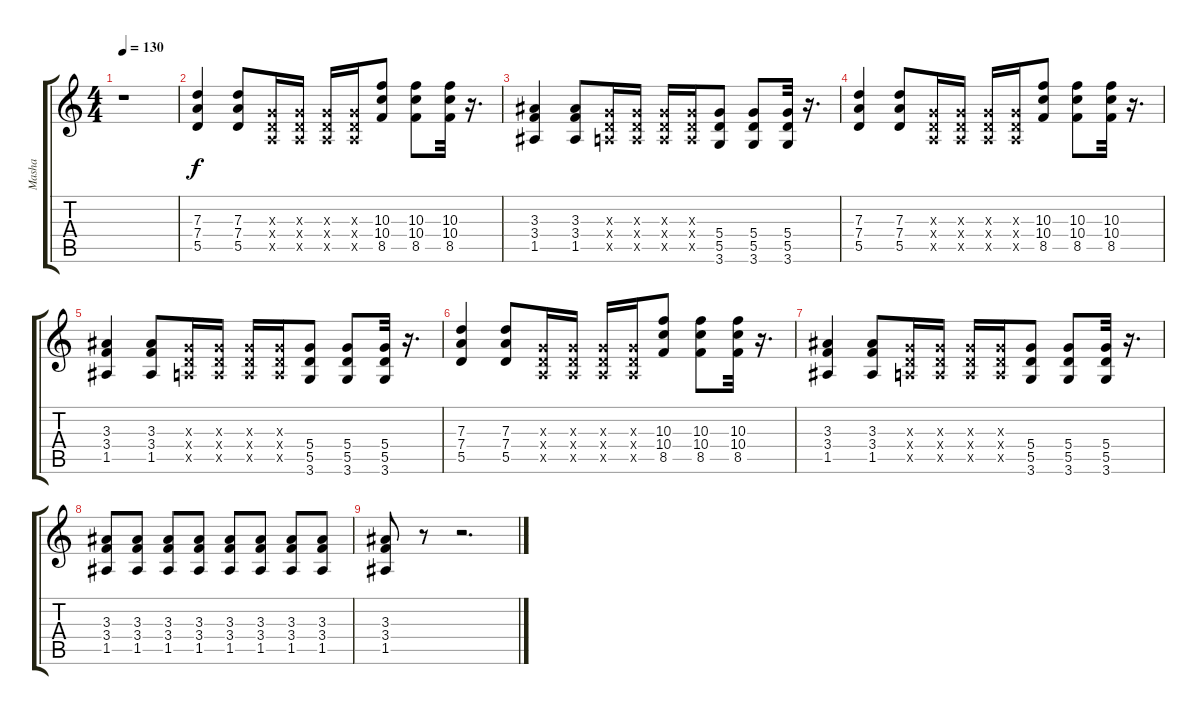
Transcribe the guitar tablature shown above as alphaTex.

\track ("Masha" "Masha") {instrument electricguitarclean}
\staff {score tabs}
\tuning (E4 B3 G3 D3 A2 E2) {hide}
\ts (4 4)
\tempo 130
\clef g2
\ks c
r.1{dy f} |
(7.3 7.4 5.5).4 (7.3 7.4 5.5).8 (0.3{x} 0.4{x} 0.5{x}).16 (0.3{x} 0.4{x} 0.5{x}).16 (0.3{x} 0.4{x} 0.5{x}).16 (0.3{x} 0.4{x} 0.5{x}).16 (10.3 10.4 8.5).8 (10.3 10.4 8.5).8 (10.3 10.4 8.5).32 r.16{d} |
(3.3 3.4 1.5).4 (3.3 3.4 1.5).8 (0.3{x} 0.4{x} 0.5{x}).16 (0.3{x} 0.4{x} 0.5{x}).16 (0.3{x} 0.4{x} 0.5{x}).16 (0.3{x} 0.4{x} 0.5{x}).16 (5.4 5.5 3.6).8 (5.4 5.5 3.6).8 (5.4 5.5 3.6).32 r.16{d} |
(7.3 7.4 5.5).4 (7.3 7.4 5.5).8 (0.3{x} 0.4{x} 0.5{x}).16 (0.3{x} 0.4{x} 0.5{x}).16 (0.3{x} 0.4{x} 0.5{x}).16 (0.3{x} 0.4{x} 0.5{x}).16 (10.3 10.4 8.5).8 (10.3 10.4 8.5).8 (10.3 10.4 8.5).32 r.16{d} |
(3.3 3.4 1.5).4 (3.3 3.4 1.5).8 (0.3{x} 0.4{x} 0.5{x}).16 (0.3{x} 0.4{x} 0.5{x}).16 (0.3{x} 0.4{x} 0.5{x}).16 (0.3{x} 0.4{x} 0.5{x}).16 (5.4 5.5 3.6).8 (5.4 5.5 3.6).8 (5.4 5.5 3.6).32 r.16{d} |
(7.3 7.4 5.5).4 (7.3 7.4 5.5).8 (0.3{x} 0.4{x} 0.5{x}).16 (0.3{x} 0.4{x} 0.5{x}).16 (0.3{x} 0.4{x} 0.5{x}).16 (0.3{x} 0.4{x} 0.5{x}).16 (10.3 10.4 8.5).8 (10.3 10.4 8.5).8 (10.3 10.4 8.5).32 r.16{d} |
(3.3 3.4 1.5).4 (3.3 3.4 1.5).8 (0.3{x} 0.4{x} 0.5{x}).16 (0.3{x} 0.4{x} 0.5{x}).16 (0.3{x} 0.4{x} 0.5{x}).16 (0.3{x} 0.4{x} 0.5{x}).16 (5.4 5.5 3.6).8 (5.4 5.5 3.6).8 (5.4 5.5 3.6).32 r.16{d} |
(3.3 3.4 1.5).8 (3.3 3.4 1.5).8 (3.3 3.4 1.5).8 (3.3 3.4 1.5).8 (3.3 3.4 1.5).8 (3.3 3.4 1.5).8 (3.3 3.4 1.5).8 (3.3 3.4 1.5).8 |
(3.3 3.4 1.5).8 r.8 r.2{d}
